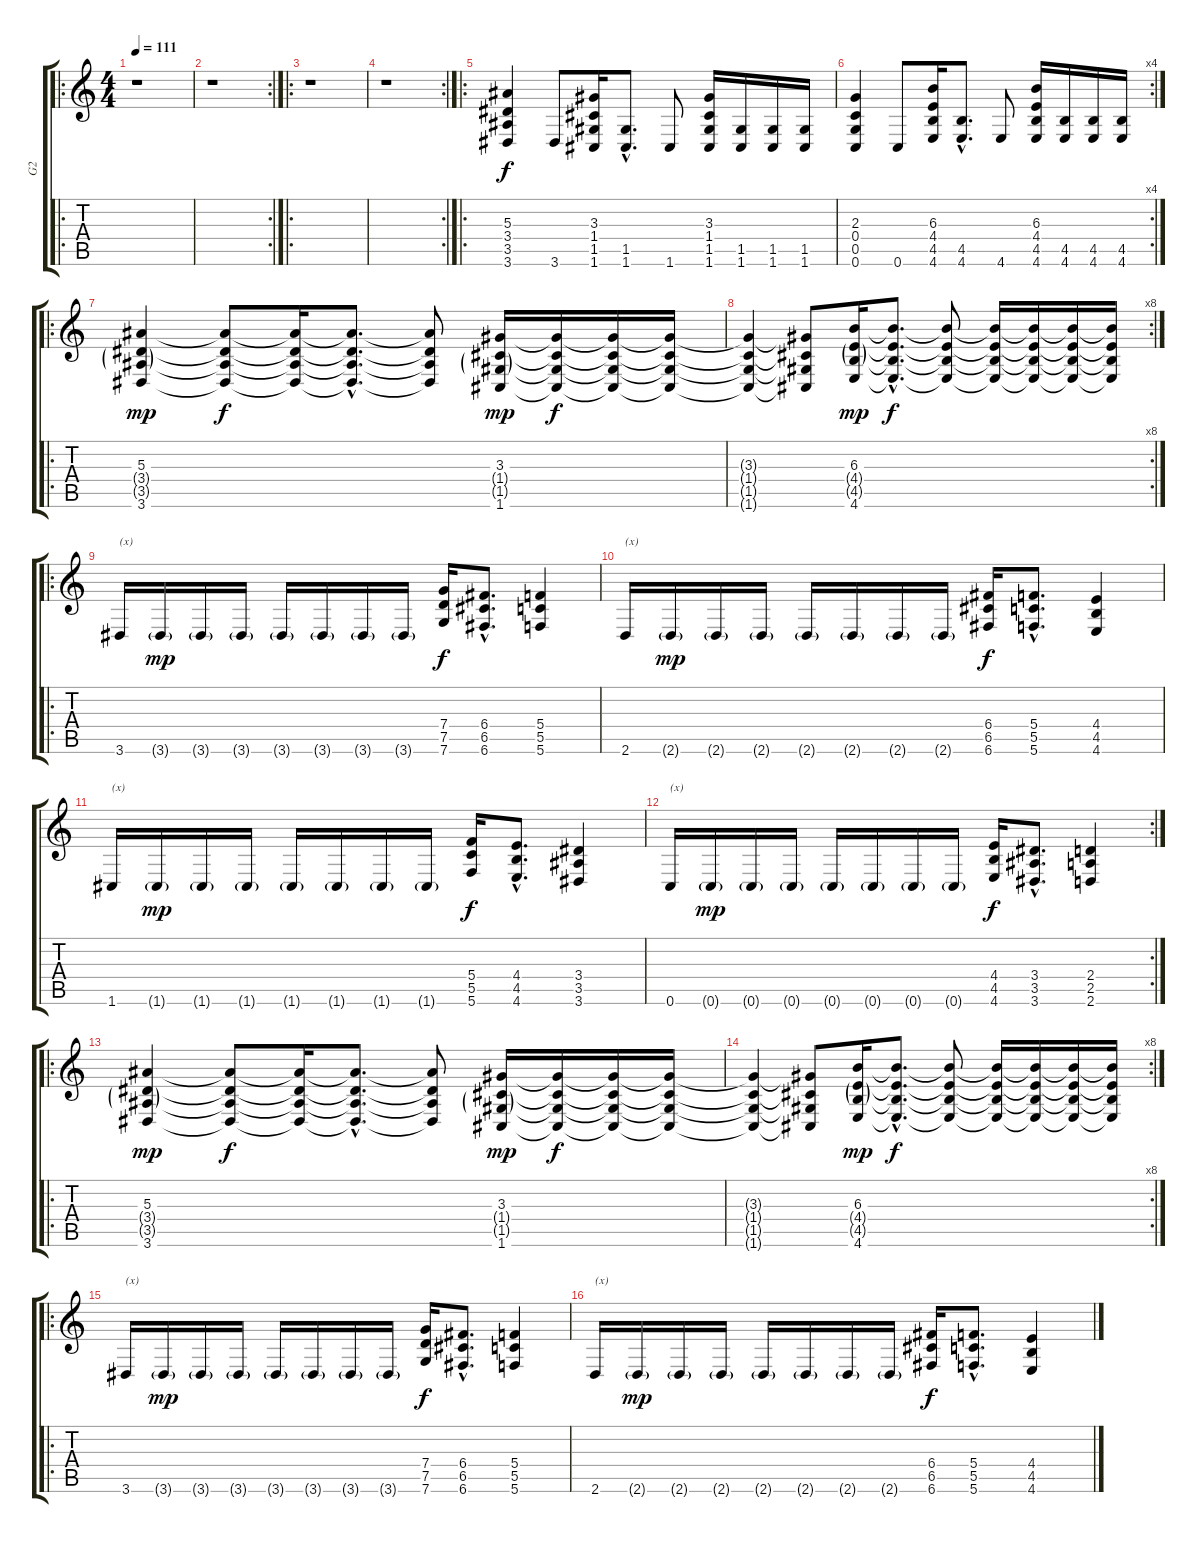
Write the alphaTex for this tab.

\track ("G2" "G2") {instrument overdrivenguitar}
\staff {score tabs}
\tuning (D4 A3 F3 C3 G2 C2) {hide}
\ro
\ts (4 4)
\tempo 111
\clef g2
\ks c
r.1{dy f instrument overdrivenguitar} |
\rc 2
r.1 |
\ro
r.1 |
\rc 2
r.1 |
\ro
(5.3 3.4 3.5 3.6).4 3.6.8 (3.3 1.4 1.5 1.6).16 (1.5{hac} 1.6{hac}).8{d} 1.6.8 (3.3 1.4 1.5 1.6).16 (1.5 1.6).16 (1.5 1.6).16 (1.5 1.6).16 |
\rc 4
(2.3 0.4 0.5 0.6).4 0.6.8 (6.3 4.4 4.5 4.6).16 (4.5{hac} 4.6{hac}).8{d} 4.6.8 (6.3 4.4 4.5 4.6).16 (4.5 4.6).16 (4.5 4.6).16 (4.5 4.6).16 |
\ro
(5.3 3.4{g} 3.5{g} 3.6).4{dy mp} (5.3{t} 3.4{t} 3.5{t} 3.6{t}).8{dy f} (5.3{t} 3.4{t} 3.5{t} 3.6{t}).16 (5.3{hac t} 3.4{hac t} 3.5{hac t} 3.6{hac t}).8{d} (5.3{t} 3.4{t} 3.5{t} 3.6{t}).8 (3.3 1.4{g} 1.5{g} 1.6).16{dy mp} (3.3{t} 1.4{t} 1.5{t} 1.6{t}).16{dy f} (3.3{t} 1.4{t} 1.5{t} 1.6{t}).16 (3.3{t} 1.4{t} 1.5{t} 1.6{t}).16 |
\rc 8
(3.3{t} 1.4{t} 1.5{t} 1.6{t}).4 (3.3{t} 1.4{t} 1.5{t} 1.6{t}).8 (6.3 4.4{g} 4.5{g} 4.6).16{dy mp} (6.3{hac t} 4.4{hac t} 4.5{hac t} 4.6{hac t}).8{d dy f} (6.3{t} 4.4{t} 4.5{t} 4.6{t}).8 (6.3{t} 4.4{t} 4.5{t} 4.6{t}).16 (6.3{t} 4.4{t} 4.5{t} 4.6{t}).16 (6.3{t} 4.4{t} 4.5{t} 4.6{t}).16 (6.3{t} 4.4{t} 4.5{t} 4.6{t}).16 |
\ro
3.6.16{txt "(x)"} 3.6{g}.16{dy mp} 3.6{g}.16 3.6{g}.16 3.6{g}.16 3.6{g}.16 3.6{g}.16 3.6{g}.16 (7.4 7.5 7.6).16{dy f} (6.4{hac} 6.5{hac} 6.6{hac}).8{d} (5.4 5.5 5.6).4 |
2.6.16{txt "(x)"} 2.6{g}.16{dy mp} 2.6{g}.16 2.6{g}.16 2.6{g}.16 2.6{g}.16 2.6{g}.16 2.6{g}.16 (6.4 6.5 6.6).16{dy f} (5.4{hac} 5.5{hac} 5.6{hac}).8{d} (4.4 4.5 4.6).4 |
1.6.16{txt "(x)"} 1.6{g}.16{dy mp} 1.6{g}.16 1.6{g}.16 1.6{g}.16 1.6{g}.16 1.6{g}.16 1.6{g}.16 (5.4 5.5 5.6).16{dy f} (4.4{hac} 4.5{hac} 4.6{hac}).8{d} (3.4 3.5 3.6).4 |
\rc 2
0.6.16{txt "(x)"} 0.6{g}.16{dy mp} 0.6{g}.16 0.6{g}.16 0.6{g}.16 0.6{g}.16 0.6{g}.16 0.6{g}.16 (4.4 4.5 4.6).16{dy f} (3.4{hac} 3.5{hac} 3.6{hac}).8{d} (2.4 2.5 2.6).4 |
\ro
(5.3 3.4{g} 3.5{g} 3.6).4{dy mp} (5.3{t} 3.4{t} 3.5{t} 3.6{t}).8{dy f} (5.3{t} 3.4{t} 3.5{t} 3.6{t}).16 (5.3{hac t} 3.4{hac t} 3.5{hac t} 3.6{hac t}).8{d} (5.3{t} 3.4{t} 3.5{t} 3.6{t}).8 (3.3 1.4{g} 1.5{g} 1.6).16{dy mp} (3.3{t} 1.4{t} 1.5{t} 1.6{t}).16{dy f} (3.3{t} 1.4{t} 1.5{t} 1.6{t}).16 (3.3{t} 1.4{t} 1.5{t} 1.6{t}).16 |
\rc 8
(3.3{t} 1.4{t} 1.5{t} 1.6{t}).4 (3.3{t} 1.4{t} 1.5{t} 1.6{t}).8 (6.3 4.4{g} 4.5{g} 4.6).16{dy mp} (6.3{hac t} 4.4{hac t} 4.5{hac t} 4.6{hac t}).8{d dy f} (6.3{t} 4.4{t} 4.5{t} 4.6{t}).8 (6.3{t} 4.4{t} 4.5{t} 4.6{t}).16 (6.3{t} 4.4{t} 4.5{t} 4.6{t}).16 (6.3{t} 4.4{t} 4.5{t} 4.6{t}).16 (6.3{t} 4.4{t} 4.5{t} 4.6{t}).16 |
\ro
3.6.16{txt "(x)"} 3.6{g}.16{dy mp} 3.6{g}.16 3.6{g}.16 3.6{g}.16 3.6{g}.16 3.6{g}.16 3.6{g}.16 (7.4 7.5 7.6).16{dy f} (6.4{hac} 6.5{hac} 6.6{hac}).8{d} (5.4 5.5 5.6).4 |
2.6.16{txt "(x)"} 2.6{g}.16{dy mp} 2.6{g}.16 2.6{g}.16 2.6{g}.16 2.6{g}.16 2.6{g}.16 2.6{g}.16 (6.4 6.5 6.6).16{dy f} (5.4{hac} 5.5{hac} 5.6{hac}).8{d} (4.4 4.5 4.6).4
